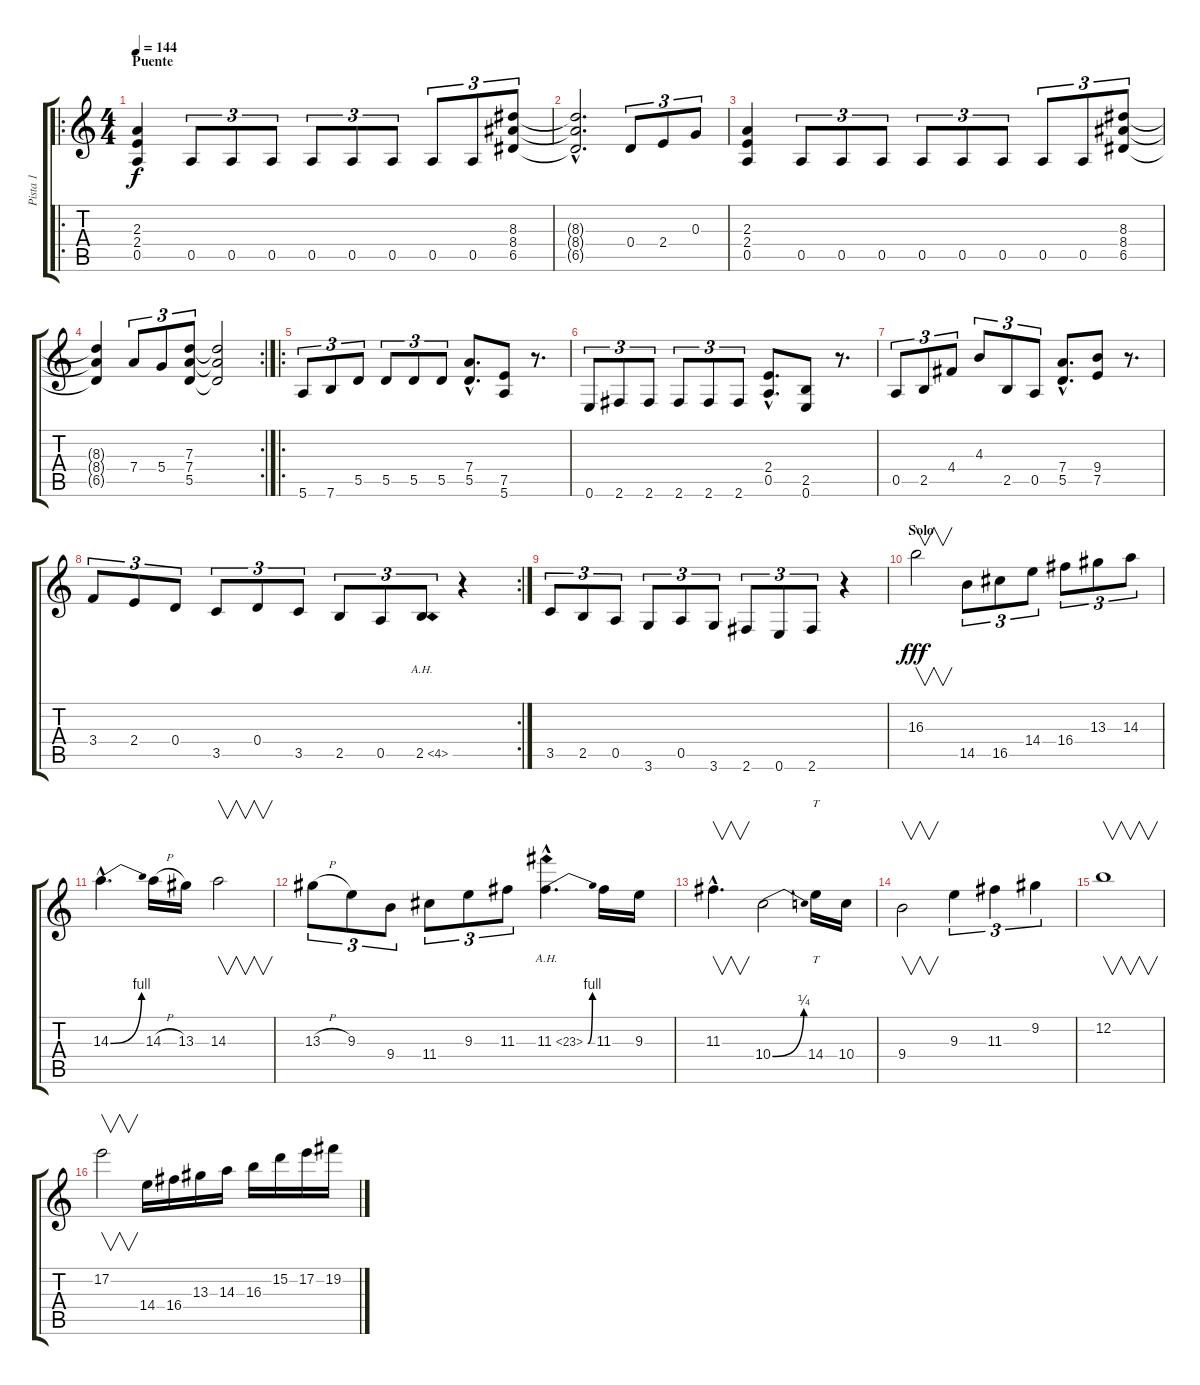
\track ("Pista 1" "Pista 1") {instrument distortionguitar}
\staff {score tabs}
\tuning (E4 B3 G3 D3 A2 E2) {hide}
\ro
\ts (4 4)
\section ("" "Puente")
\tempo 144
\clef g2
\ks c
(2.3 2.4 0.5).4{dy f} 0.5.8{tu (3 2)} 0.5.8{tu (3 2)} 0.5.8{tu (3 2)} 0.5.8{tu (3 2)} 0.5.8{tu (3 2)} 0.5.8{tu (3 2)} 0.5.8{tu (3 2)} 0.5.8{tu (3 2)} (8.3 8.4 6.5).8{tu (3 2)} |
(8.3{hac t} 8.4{hac t} 6.5{hac t}).2{d} 0.4.8{tu (3 2)} 2.4.8{tu (3 2)} 0.3.8{tu (3 2)} |
(2.3 2.4 0.5).4 0.5.8{tu (3 2)} 0.5.8{tu (3 2)} 0.5.8{tu (3 2)} 0.5.8{tu (3 2)} 0.5.8{tu (3 2)} 0.5.8{tu (3 2)} 0.5.8{tu (3 2)} 0.5.8{tu (3 2)} (8.3 8.4 6.5).8{tu (3 2)} |
\rc 2
(8.3{t} 8.4{t} 6.5{t}).4 7.4.8{tu (3 2)} 5.4.8{tu (3 2)} (7.3 7.4 5.5).8{tu (3 2)} (7.3{t} 7.4{t} 5.5{t}).2 |
\ro
5.6.8{tu (3 2)} 7.6.8{tu (3 2)} 5.5.8{tu (3 2)} 5.5.8{tu (3 2)} 5.5.8{tu (3 2)} 5.5.8{tu (3 2)} (7.4{hac} 5.5{hac}).8{d} (7.5 5.6).8 r.8{d} |
0.6.8{tu (3 2)} 2.6.8{tu (3 2)} 2.6.8{tu (3 2)} 2.6.8{tu (3 2)} 2.6.8{tu (3 2)} 2.6.8{tu (3 2)} (2.4{hac} 0.5{hac}).8{d} (2.5 0.6).8 r.8{d} |
0.5.8{tu (3 2)} 2.5.8{tu (3 2)} 4.4.8{tu (3 2)} 4.3.8{tu (3 2)} 2.5.8{tu (3 2)} 0.5.8{tu (3 2)} (7.4{hac} 5.5{hac}).8{d} (9.4 7.5).8 r.8{d} |
\rc 2
3.4.8{tu (3 2)} 2.4.8{tu (3 2)} 0.4.8{tu (3 2)} 3.5.8{tu (3 2)} 0.4.8{tu (3 2)} 3.5.8{tu (3 2)} 2.5.8{tu (3 2)} 0.5.8{tu (3 2)} 2.5{ah 2}.8{tu (3 2)} r.4 |
3.5.8{tu (3 2)} 2.5.8{tu (3 2)} 0.5.8{tu (3 2)} 3.6.8{tu (3 2)} 0.5.8{tu (3 2)} 3.6.8{tu (3 2)} 2.6.8{tu (3 2)} 0.6.8{tu (3 2)} 2.6.8{tu (3 2)} r.4 |
\section ("" "Solo")
16.3.2{v dy fff} 14.5.8{tu (3 2)} 16.5.8{tu (3 2)} 14.4.8{tu (3 2)} 16.4.8{tu (3 2)} 13.3.8{tu (3 2)} 14.3.8{tu (3 2)} |
14.3{be (bend 0 0 60 4) hac}.4{d} 14.3{h}.16 13.3.16 14.3.2{v} |
13.3{h}.8{tu (3 2)} 9.3.8{tu (3 2)} 9.4.8{tu (3 2)} 11.4.8{tu (3 2)} 9.3.8{tu (3 2)} 11.3.8{tu (3 2)} 11.3{be (bend 0 0 60 4) ah 12 hac}.4{d} 11.3.16 9.3.16 |
11.3{hac}.4{v d} 10.4{be (bend 0 0 60 1)}.2 14.4.16{tt} 10.4.16 |
9.4.2{v} 9.3.4{tu (3 2)} 11.3.4{tu (3 2)} 9.2.4{tu (3 2)} |
12.2.1{v} |
17.2.2{v} 14.4.16 16.4.16 13.3.16 14.3.16 16.3.16 15.2.16 17.2.16 19.2.16
